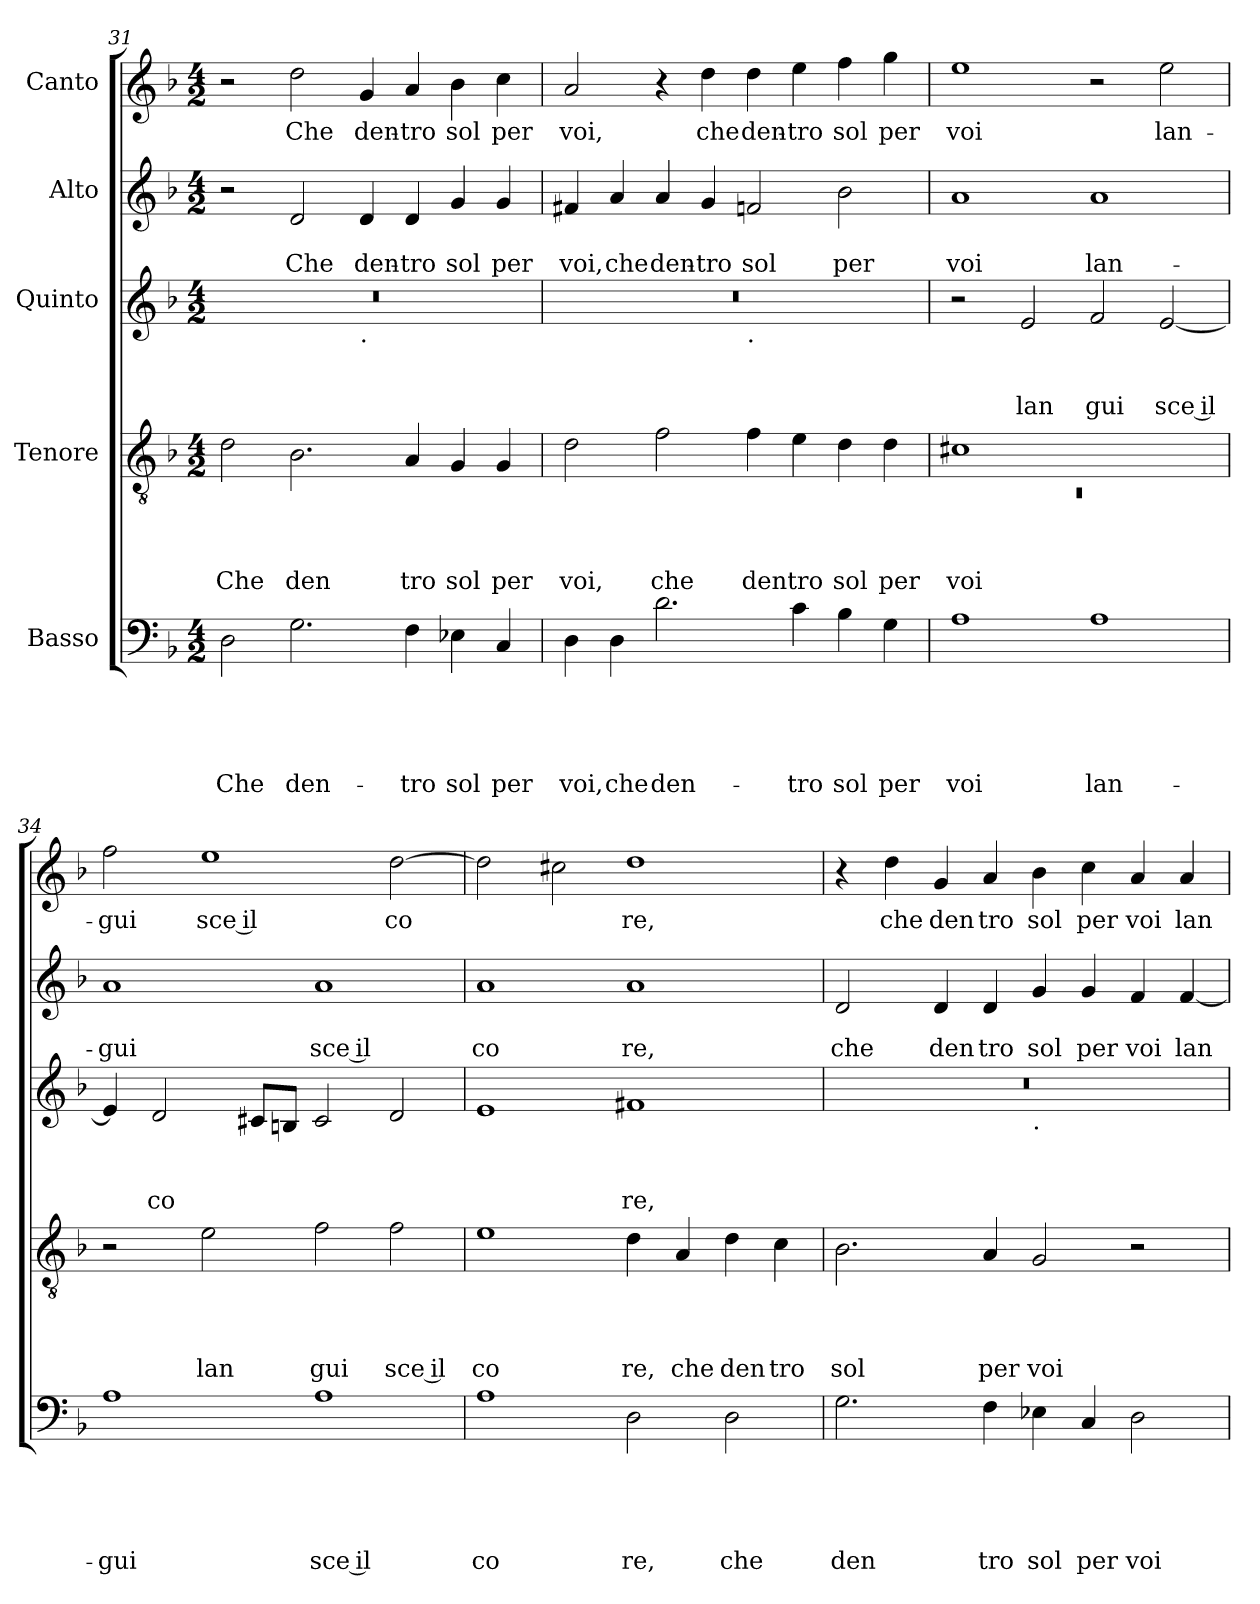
**kern	**text	**text	**text	**text	**text	**kern	**text	**text	**text	**text	**kern	**text	**text	**text	**kern	**text	**text	**kern	**text
*part5	*part5	*part5	*part5	*part5	*part5	*part4	*part4	*part4	*part4	*part4	*part3	*part3	*part3	*part3	*part2	*part2	*part2	*part1	*part1
*staff5	*staff5	*staff5	*staff5	*staff5	*staff5	*staff4	*staff4	*staff4	*staff4	*staff4	*staff3	*staff3	*staff3	*staff3	*staff2	*staff2	*staff2	*staff1	*staff1
*I"Basso	*	*	*	*	*	*I"Tenore	*	*	*	*	*I"Quinto	*	*	*	*I"Alto	*	*	*I"Canto	*
*clefF4	*	*	*	*	*	*clefGv2	*	*	*	*	*clefG2	*	*	*	*clefG2	*	*	*clefG2	*
*k[b-]	*	*	*	*	*	*k[b-]	*	*	*	*	*k[b-]	*	*	*	*k[b-]	*	*	*k[b-]	*
*F:	*	*	*	*	*	*F:	*	*	*	*	*F:	*	*	*	*F:	*	*	*F:	*
*M4/2	*	*	*	*	*	*M4/2	*	*	*	*	*M4/2	*	*	*	*M4/2	*	*	*M4/2	*
=31	=31	=31	=31	=31	=31	=31	=31	=31	=31	=31	=31	=31	=31	=31	=31	=31	=31	=31	=31
!	!	!	!	!	!LO:LY:b	!	!	!	!	!LO:LY:b	!	!	!	!	!	!	!	!	!
*	*	*	*	*	*	*	*	*	*	*	*^	*	*	*	*	*	*	*	*
2D\	.	.	.	.	Che	2d\	.	.	.	Che	0r	1ryy	.	.	.	2r	.	.	2r	.
!	!	!	!	!	!LO:LY:b	!	!	!	!	!LO:LY:b	!	!	!	!	!	!	!	!LO:LY:b	!	!LO:LY:b
2.G\	.	.	.	.	den-	2.B-\	.	.	.	den	.	.	.	.	.	2d/	.	Che	2dd\	Che
!	!	!	!	!	!	!	!	!	!	!	!	!LO:TX:b:t=.	!	!	!	!	!	!	!	!
!	!	!	!	!	!	!	!	!	!	!	!	!	!	!	!	!	!	!LO:LY:b	!	!LO:LY:b
.	.	.	.	.	.	.	.	.	.	.	.	1ryy	.	.	.	4d/	.	den-	4g/	den-
!	!	!	!	!	!LO:LY:b	!	!	!	!	!LO:LY:b	!	!	!	!	!	!	!	!LO:LY:b	!	!LO:LY:b
4F\	.	.	.	.	-tro	4A/	.	.	.	tro	.	.	.	.	.	4d/	.	-tro	4a/	-tro
!	!	!	!	!	!LO:LY:b	!	!	!	!	!LO:LY:b	!	!	!	!	!	!	!	!LO:LY:b	!	!LO:LY:b
4E-X\	.	.	.	.	sol	4G/	.	.	.	sol	.	.	.	.	.	4g/	.	sol	4b-\	sol
!	!	!	!	!	!LO:LY:b	!	!	!	!	!LO:LY:b	!	!	!	!	!	!	!	!LO:LY:b	!	!LO:LY:b
4C/	.	.	.	.	per	4G/	.	.	.	per	.	.	.	.	.	4g/	.	per	4cc\	per
=32	=32	=32	=32	=32	=32	=32	=32	=32	=32	=32	=32	=32	=32	=32	=32	=32	=32	=32	=32	=32
!	!	!	!	!	!LO:LY:b	!	!	!	!	!LO:LY:b	!	!	!	!	!	!	!	!LO:LY:b	!	!LO:LY:b
4D\	.	.	.	.	voi,	2d\	.	.	.	voi,	0r	1ryy	.	.	.	4f#X/	.	voi,	2a/	voi,
!	!	!	!	!	!LO:LY:b	!	!	!	!	!	!	!	!	!	!	!	!	!LO:LY:b	!	!
4D\	.	.	.	.	che	.	.	.	.	.	.	.	.	.	.	4a/	.	che	.	.
!	!	!	!	!	!LO:LY:b	!	!	!	!	!LO:LY:b	!	!	!	!	!	!	!	!LO:LY:b	!	!
2.d\	.	.	.	.	den-	2f\	.	.	.	che	.	.	.	.	.	4a/	.	den-	4r	.
!	!	!	!	!	!	!	!	!	!	!	!	!	!	!	!	!	!	!LO:LY:b	!	!LO:LY:b
.	.	.	.	.	.	.	.	.	.	.	.	.	.	.	.	4g/	.	-tro	4dd\	che
!	!	!	!	!	!	!	!	!	!	!	!	!LO:TX:b:t=.	!	!	!	!	!	!	!	!
!	!	!	!	!	!	!	!	!	!	!LO:LY:b	!	!	!	!	!	!	!	!LO:LY:b	!	!LO:LY:b
.	.	.	.	.	.	4f\	.	.	.	den	.	1ryy	.	.	.	2fn/	.	sol	4dd\	den-
!	!	!	!	!	!LO:LY:b	!	!	!	!	!LO:LY:b	!	!	!	!	!	!	!	!	!	!LO:LY:b
4c\	.	.	.	.	-tro	4e\	.	.	.	tro	.	.	.	.	.	.	.	.	4ee\	-tro
!	!	!	!	!	!LO:LY:b	!	!	!	!	!LO:LY:b	!	!	!	!	!	!	!	!LO:LY:b	!	!LO:LY:b
4B-\	.	.	.	.	sol	4d\	.	.	.	sol	.	.	.	.	.	2b-\	.	per	4ff\	sol
!	!	!	!	!	!LO:LY:b	!	!	!	!	!LO:LY:b	!	!	!	!	!	!	!	!	!	!LO:LY:b
4G\	.	.	.	.	per	4d\	.	.	.	per	.	.	.	.	.	.	.	.	4gg\	per
=33	=33	=33	=33	=33	=33	=33	=33	=33	=33	=33	=33	=33	=33	=33	=33	=33	=33	=33	=33	=33
*	*	*	*	*	*	*^	*	*	*	*	*	*	*	*	*	*	*	*	*	*
!	!	!	!	!	!LO:LY:b	!	!LO:N:vis=1	!	!	!	!LO:LY:b	!	!	!	!	!	!	!	!LO:LY:b	!	!LO:LY:b
*	*	*	*	*	*	*	*	*	*	*	*	*v	*v	*	*	*	*	*	*	*	*
1A	.	.	.	.	voi	1c#X	0rC	.	.	.	voi	2r	.	.	.	1a	.	voi	1ee	voi
!	!	!	!	!	!	!	!	!	!	!	!	!	!	!	!LO:LY:b	!	!	!	!	!
.	.	.	.	.	.	.	.	.	.	.	.	2e/	.	.	lan	.	.	.	.	.
!	!	!	!	!	!LO:LY:b	!	!	!	!	!	!	!	!	!	!LO:LY:b	!	!	!LO:LY:b	!	!
1A	.	.	.	.	lan-	1ryy	.	.	.	.	.	2f/	.	.	gui	1a	.	lan-	2r	.
!	!	!	!	!	!	!	!	!	!	!	!	!	!	!	!LO:LY:b	!	!	!	!	!LO:LY:b
.	.	.	.	.	.	.	.	.	.	.	.	[>2e/	.	.	sce il	.	.	.	2ee\	lan-
*	*	*	*	*	*	*v	*v	*	*	*	*	*	*	*	*	*	*	*	*	*
!!LO:PB:g=z
=34	=34	=34	=34	=34	=34	=34	=34	=34	=34	=34	=34	=34	=34	=34	=34	=34	=34	=34	=34
!	!	!	!	!	!LO:LY:b	!	!	!	!	!	!	!	!	!	!	!	!LO:LY:b	!	!LO:LY:b
1A	.	.	.	.	-gui	2r	.	.	.	.	4e/]	.	.	.	1a	.	-gui	2ff\	-gui
!	!	!	!	!	!	!	!	!	!	!	!	!	!	!LO:LY:b	!	!	!	!	!
.	.	.	.	.	.	.	.	.	.	.	2d/	.	.	co	.	.	.	.	.
!	!	!	!	!	!	!	!	!	!	!LO:LY:b	!	!	!	!	!	!	!	!	!LO:LY:b:rj
.	.	.	.	.	.	2e\	.	.	.	lan	.	.	.	.	.	.	.	1ee	sce il
.	.	.	.	.	.	.	.	.	.	.	8c#X/L	.	.	.	.	.	.	.	.
.	.	.	.	.	.	.	.	.	.	.	8Bn/J	.	.	.	.	.	.	.	.
!	!	!	!	!	!LO:LY:b:rj	!	!	!	!	!LO:LY:b	!	!	!	!	!	!	!LO:LY:b:rj	!	!
1A	.	.	.	.	sce il	2f\	.	.	.	gui	2c#/	.	.	.	1a	.	sce il	.	.
!	!	!	!	!	!	!	!	!	!	!LO:LY:b:rj	!	!	!	!	!	!	!	!	!LO:LY:b
.	.	.	.	.	.	2f\	.	.	.	sce il	2d/	.	.	.	.	.	.	[>2dd\	co
=35	=35	=35	=35	=35	=35	=35	=35	=35	=35	=35	=35	=35	=35	=35	=35	=35	=35	=35	=35
!	!	!	!	!	!LO:LY:b	!	!	!	!	!LO:LY:b	!	!	!	!	!	!	!LO:LY:b	!	!
1A	.	.	.	.	co	1e	.	.	.	co	1e	.	.	.	1a	.	co	2dd\]	.
.	.	.	.	.	.	.	.	.	.	.	.	.	.	.	.	.	.	2cc#X\	.
!	!	!	!	!	!LO:LY:b	!	!	!	!	!LO:LY:b	!	!	!	!LO:LY:b	!	!	!LO:LY:b	!	!LO:LY:b
2D\	.	.	.	.	re,	4d\	.	.	.	re,	1f#X	.	.	re,	1a	.	re,	1dd	re,
!	!	!	!	!	!	!	!	!	!	!LO:LY:b	!	!	!	!	!	!	!	!	!
.	.	.	.	.	.	4A/	.	.	.	che	.	.	.	.	.	.	.	.	.
!	!	!	!	!	!LO:LY:b	!	!	!	!	!LO:LY:b	!	!	!	!	!	!	!	!	!
2D\	.	.	.	.	che	4d\	.	.	.	den	.	.	.	.	.	.	.	.	.
!	!	!	!	!	!	!	!	!	!	!LO:LY:b	!	!	!	!	!	!	!	!	!
.	.	.	.	.	.	4c\	.	.	.	tro	.	.	.	.	.	.	.	.	.
=36	=36	=36	=36	=36	=36	=36	=36	=36	=36	=36	=36	=36	=36	=36	=36	=36	=36	=36	=36
!	!	!	!	!	!LO:LY:b	!	!	!	!	!LO:LY:b	!	!	!	!	!	!	!LO:LY:b	!	!
*	*	*	*	*	*	*	*	*	*	*	*^	*	*	*	*	*	*	*	*
2.G\	.	.	.	.	den	2.B-\	.	.	.	sol	0r	1ryy	.	.	.	2d/	.	che	4r	.
!	!	!	!	!	!	!	!	!	!	!	!	!	!	!	!	!	!	!	!	!LO:LY:b
.	.	.	.	.	.	.	.	.	.	.	.	.	.	.	.	.	.	.	4dd\	che
!	!	!	!	!	!	!	!	!	!	!	!	!	!	!	!	!	!	!LO:LY:b	!	!LO:LY:b
.	.	.	.	.	.	.	.	.	.	.	.	.	.	.	.	4d/	.	den	4g/	den
!	!	!	!	!	!LO:LY:b	!	!	!	!	!LO:LY:b	!	!	!	!	!	!	!	!LO:LY:b	!	!LO:LY:b
4F\	.	.	.	.	tro	4A/	.	.	.	per	.	.	.	.	.	4d/	.	tro	4a/	tro
!	!	!	!	!	!	!	!	!	!	!	!	!LO:TX:b:t=.	!	!	!	!	!	!	!	!
!	!	!	!	!	!LO:LY:b	!	!	!	!	!LO:LY:b	!	!	!	!	!	!	!	!LO:LY:b	!	!LO:LY:b
4E-X\	.	.	.	.	sol	2G/	.	.	.	voi	.	1ryy	.	.	.	4g/	.	sol	4b-\	sol
!	!	!	!	!	!LO:LY:b	!	!	!	!	!	!	!	!	!	!	!	!	!LO:LY:b	!	!LO:LY:b
4C/	.	.	.	.	per	.	.	.	.	.	.	.	.	.	.	4g/	.	per	4cc\	per
!	!	!	!	!	!LO:LY:b	!	!	!	!	!	!	!	!	!	!	!	!	!LO:LY:b	!	!LO:LY:b
2D\	.	.	.	.	voi	2r	.	.	.	.	.	.	.	.	.	4f/	.	voi	4a/	voi
!	!	!	!	!	!	!	!	!	!	!	!	!	!	!	!	!	!	!LO:LY:b	!	!LO:LY:b
.	.	.	.	.	.	.	.	.	.	.	.	.	.	.	.	[<4f/	.	lan	4a/	lan
*	*	*	*	*	*	*	*	*	*	*	*v	*v	*	*	*	*	*	*	*	*
=	=	=	=	=	=	=	=	=	=	=	=	=	=	=	=	=	=	=	=
*-	*-	*-	*-	*-	*-	*-	*-	*-	*-	*-	*-	*-	*-	*-	*-	*-	*-	*-	*-
